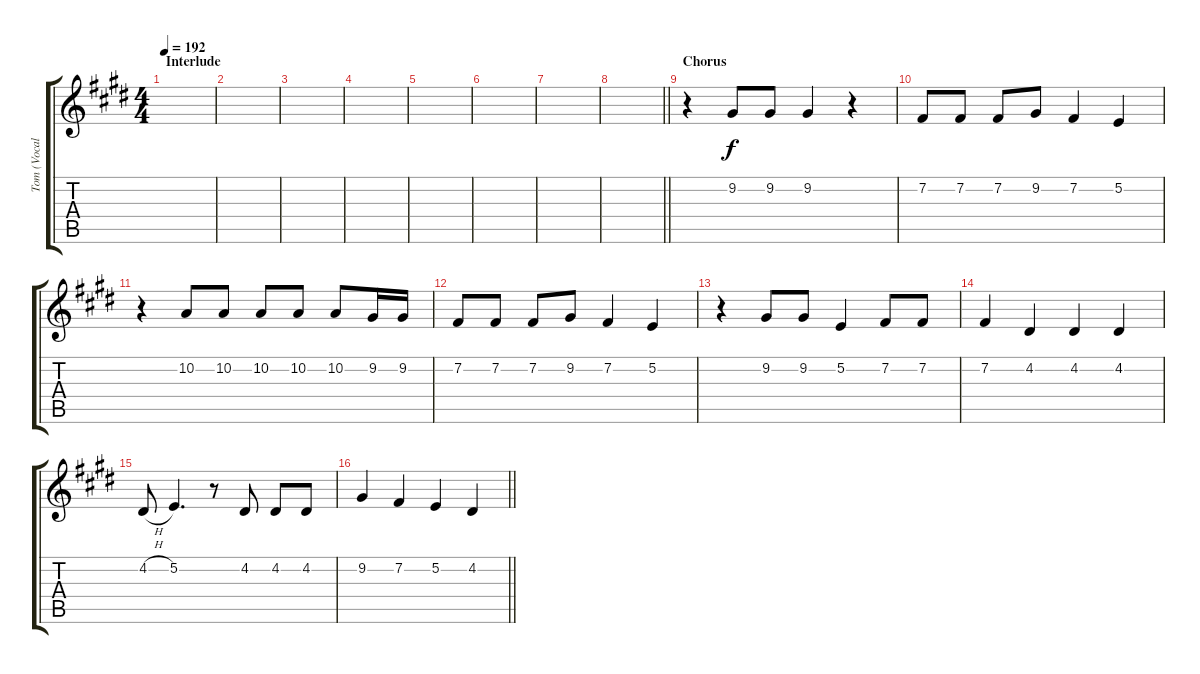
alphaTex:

\track ("Tom (Vocal)" "Tom (Vocal") {instrument reedorgan}
\staff {score tabs}
\tuning (E4 B3 G3 D3 A2 E2) {hide}
\ts (4 4)
\section ("" "Interlude")
\tempo 192
\clef g2
\ks e
|
|
|
|
|
|
|
\barLineRight lightlight
|
\section ("" "Chorus")
r.4 9.2.8 9.2.8 9.2.4 r.4 |
7.2.8 7.2.8 7.2.8 9.2.8 7.2.4 5.2.4 |
r.4 10.2.8 10.2.8 10.2.8 10.2.8 10.2.8 9.2.16 9.2.16 |
7.2.8 7.2.8 7.2.8 9.2.8 7.2.4 5.2.4 |
r.4 9.2.8 9.2.8 5.2.4 7.2.8 7.2.8 |
7.2.4 4.2.4 4.2.4 4.2.4 |
4.2{h}.8 5.2.4{d} r.8 4.2.8 4.2.8 4.2.8 |
\barLineRight lightlight
9.2.4 7.2.4 5.2.4 4.2.4
